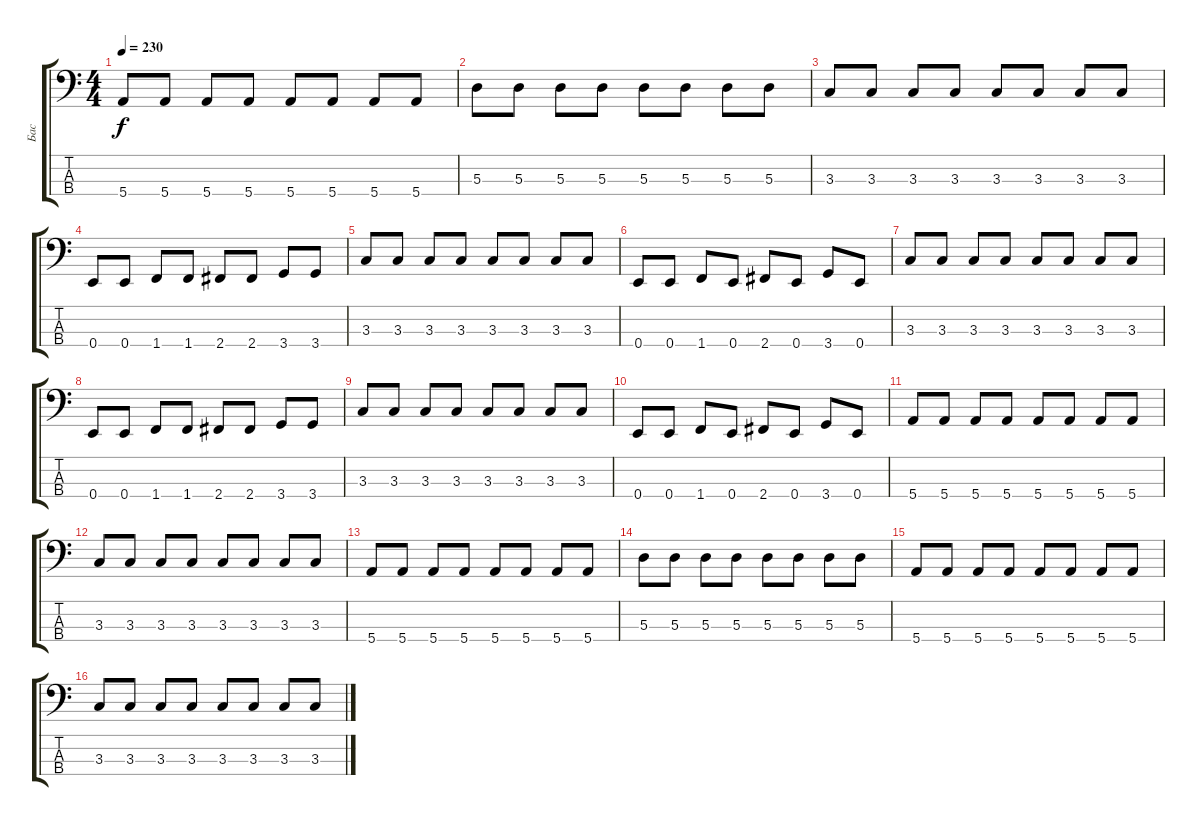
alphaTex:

\track ("Бас" "Бас") {instrument electricbassfinger}
\staff {score tabs}
\tuning (G2 D2 A1 E1) {hide}
\ts (4 4)
\tempo 230
\clef f4
\ks c
5.4.8{dy f} 5.4.8 5.4.8 5.4.8 5.4.8 5.4.8 5.4.8 5.4.8 |
5.3.8 5.3.8 5.3.8 5.3.8 5.3.8 5.3.8 5.3.8 5.3.8 |
3.3.8 3.3.8 3.3.8 3.3.8 3.3.8 3.3.8 3.3.8 3.3.8 |
0.4.8 0.4.8 1.4.8 1.4.8 2.4.8 2.4.8 3.4.8 3.4.8 |
3.3.8 3.3.8 3.3.8 3.3.8 3.3.8 3.3.8 3.3.8 3.3.8 |
0.4.8 0.4.8 1.4.8 0.4.8 2.4.8 0.4.8 3.4.8 0.4.8 |
3.3.8 3.3.8 3.3.8 3.3.8 3.3.8 3.3.8 3.3.8 3.3.8 |
0.4.8 0.4.8 1.4.8 1.4.8 2.4.8 2.4.8 3.4.8 3.4.8 |
3.3.8 3.3.8 3.3.8 3.3.8 3.3.8 3.3.8 3.3.8 3.3.8 |
0.4.8 0.4.8 1.4.8 0.4.8 2.4.8 0.4.8 3.4.8 0.4.8 |
5.4.8 5.4.8 5.4.8 5.4.8 5.4.8 5.4.8 5.4.8 5.4.8 |
3.3.8 3.3.8 3.3.8 3.3.8 3.3.8 3.3.8 3.3.8 3.3.8 |
5.4.8 5.4.8 5.4.8 5.4.8 5.4.8 5.4.8 5.4.8 5.4.8 |
5.3.8 5.3.8 5.3.8 5.3.8 5.3.8 5.3.8 5.3.8 5.3.8 |
5.4.8 5.4.8 5.4.8 5.4.8 5.4.8 5.4.8 5.4.8 5.4.8 |
3.3.8 3.3.8 3.3.8 3.3.8 3.3.8 3.3.8 3.3.8 3.3.8
